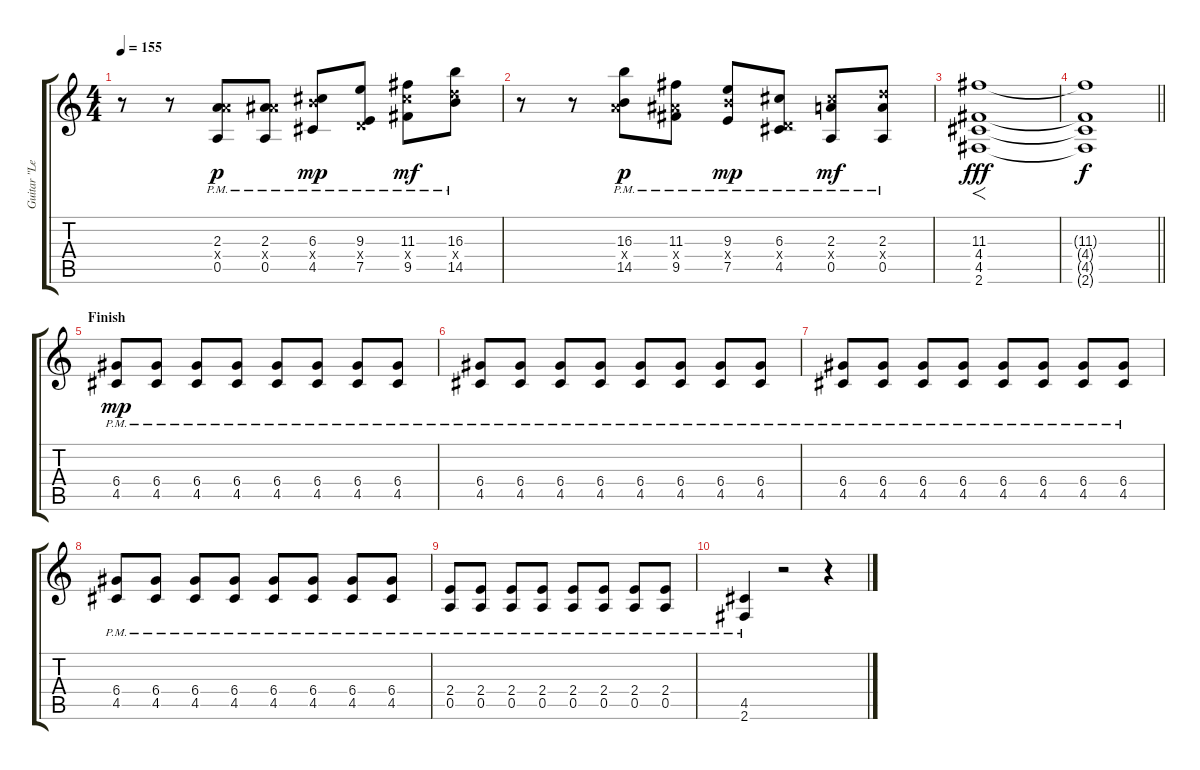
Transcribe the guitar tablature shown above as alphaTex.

\track ("Guitar \"Lead\"" "Guitar \"Le") {instrument overdrivenguitar}
\staff {score tabs}
\tuning (E4 B3 G3 D3 A2 E2) {hide}
\ts (4 4)
\tempo 155
\clef g2
\ks c
r.8{dy f} r.8 (2.3{pm} 7.4{pm x} 0.5{pm}).8{dy p} (2.3{pm} 8.4{pm x} 0.5{pm}).8 (6.3{pm} 9.4{pm x} 4.5{pm}).8{dy mp} (9.3{pm} 0.4{x} 7.5{pm}).8 (11.3{pm} 11.4{pm x} 9.5{pm}).8{dy mf} (16.3{pm} 12.4{pm x} 14.5{pm}).8 |
r.8 r.8 (16.3{pm} 7.4{pm x} 14.5{pm}).8{dy p} (11.3{pm} 8.4{pm x} 9.5{pm}).8 (9.3{pm} 9.4{pm x} 7.5{pm}).8{dy mp} (6.3{pm} 0.4{x} 4.5{pm}).8 (2.3{pm} 11.4{pm x} 0.5{pm}).8{dy mf} (2.3{pm} 12.4{pm x} 0.5{pm}).8 |
(11.3 4.4 4.5 2.6).1{f dy fff} |
\barLineRight lightlight
(11.3{t} 4.4{t} 4.5{t} 2.6{t}).1{dy f} |
\section ("" "Finish")
(6.4{pm} 4.5{pm}).8{dy mp} (6.4{pm} 4.5{pm}).8 (6.4{pm} 4.5{pm}).8 (6.4{pm} 4.5{pm}).8 (6.4{pm} 4.5{pm}).8 (6.4{pm} 4.5{pm}).8 (6.4{pm} 4.5{pm}).8 (6.4{pm} 4.5{pm}).8 |
(6.4{pm} 4.5{pm}).8 (6.4{pm} 4.5{pm}).8 (6.4{pm} 4.5{pm}).8 (6.4{pm} 4.5{pm}).8 (6.4{pm} 4.5{pm}).8 (6.4{pm} 4.5{pm}).8 (6.4{pm} 4.5{pm}).8 (6.4{pm} 4.5{pm}).8 |
(6.4{pm} 4.5{pm}).8 (6.4{pm} 4.5{pm}).8 (6.4{pm} 4.5{pm}).8 (6.4{pm} 4.5{pm}).8 (6.4{pm} 4.5{pm}).8 (6.4{pm} 4.5{pm}).8 (6.4{pm} 4.5{pm}).8 (6.4{pm} 4.5{pm}).8 |
(6.4{pm} 4.5{pm}).8 (6.4{pm} 4.5{pm}).8 (6.4{pm} 4.5{pm}).8 (6.4{pm} 4.5{pm}).8 (6.4{pm} 4.5{pm}).8 (6.4{pm} 4.5{pm}).8 (6.4{pm} 4.5{pm}).8 (6.4{pm} 4.5{pm}).8 |
(2.4{pm} 0.5{pm}).8 (2.4{pm} 0.5{pm}).8 (2.4{pm} 0.5{pm}).8 (2.4{pm} 0.5{pm}).8 (2.4{pm} 0.5{pm}).8 (2.4{pm} 0.5{pm}).8 (2.4{pm} 0.5{pm}).8 (2.4{pm} 0.5{pm}).8 |
(4.5{pm} 2.6{pm}).4 r.2 r.4
